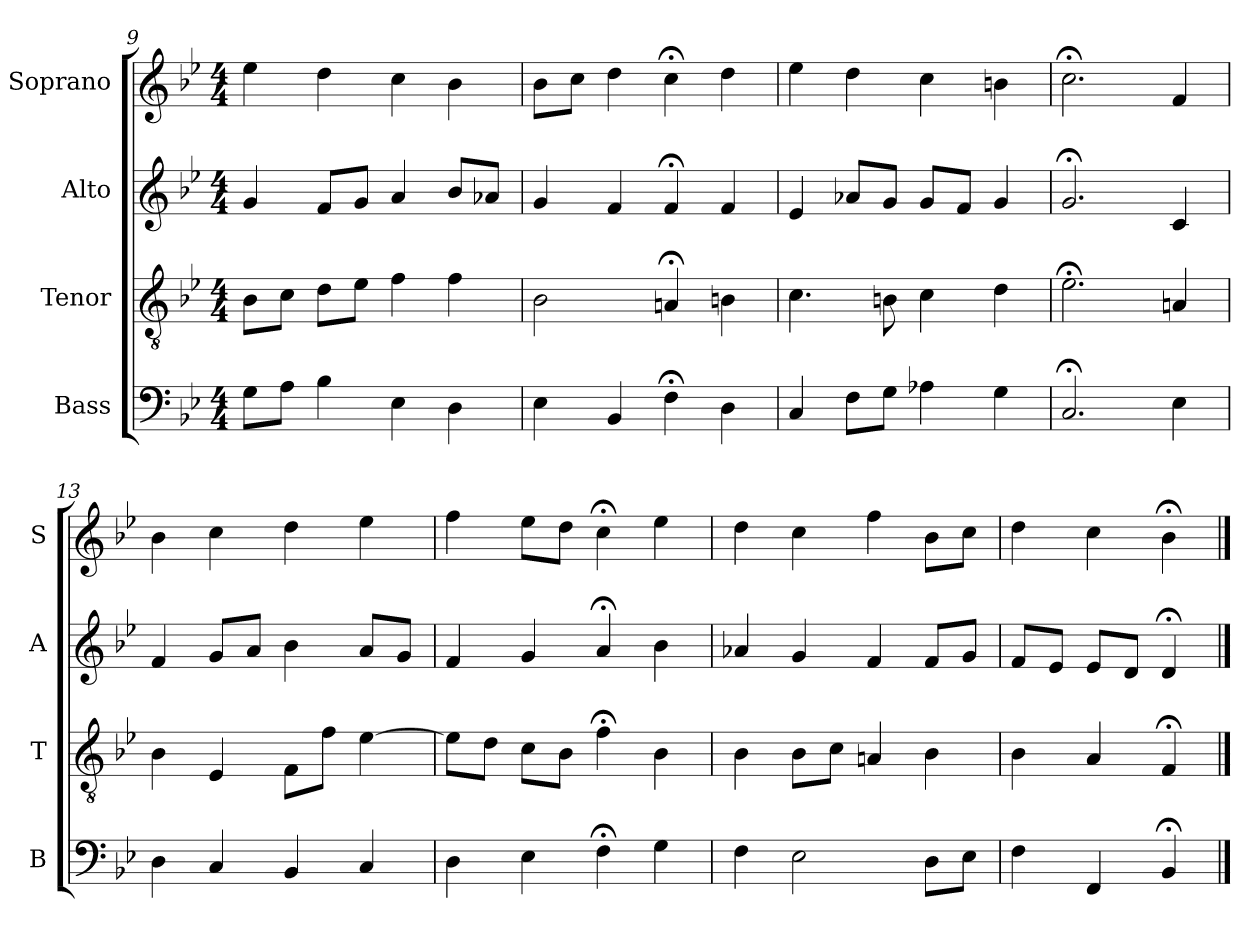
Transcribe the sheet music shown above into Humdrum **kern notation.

**kern	**kern	**kern	**kern
*part4	*part3	*part2	*part1
*staff4	*staff3	*staff2	*staff1
*I"Bass	*I"Tenor	*I"Alto	*I"Soprano
*I'B	*I'T	*I'A	*I'S
*clefF4	*clefGv2	*clefG2	*clefG2
*k[b-e-]	*k[b-e-]	*k[b-e-]	*k[b-e-]
*B-:	*B-:	*B-:	*B-:
*M4/4	*M4/4	*M4/4	*M4/4
=9	=9	=9	=9
8GL	8B-L	4g	4ee-
8AJ	8cJ	.	.
4B-	8dL	8fL	4dd
.	8e-J	8gJ	.
4E-	4f	4a	4cc
4D	4f	8b-L	4b-
.	.	8a-XJ	.
=10	=10	=10	=10
4E-	2B-	4g	8b-L
.	.	.	8ccJ
4BB-	.	4f	4dd
4F;<	4An;<	4f;<	4cc;<
4D	4Bn	4f	4dd
=11	=11	=11	=11
4C	4.c	4e-	4ee-
8FL	.	8a-XL	4dd
8GJ	8Bn	8gJ	.
4A-X	4c	8gL	4cc
.	.	8fJ	.
4G	4d	4g	4bn
=12	=12	=12	=12
2.C;<	2.e-;<	2.g;<	2.cc;<
4E-	4An	4c	4f
=13	=13	=13	=13
4D	4B-	4f	4b-
4C	4E-	8gL	4cc
.	.	8aJ	.
4BB-	8FL	4b-	4dd
.	8fJ	.	.
4C	[4e-	8aL	4ee-
.	.	8gJ	.
=14	=14	=14	=14
4D	8e-L]	4f	4ff
.	8dJ	.	.
4E-	8cL	4g	8ee-L
.	8B-J	.	8ddJ
4F;<	4f;<	4a;<	4cc;<
4G	4B-	4b-	4ee-
=15	=15	=15	=15
4F	4B-	4a-X	4dd
2E-	8B-L	4g	4cc
.	8cJ	.	.
.	4An	4f	4ff
8DL	4B-	8fL	8b-L
8E-J	.	8gJ	8ccJ
=16	=16	=16	=16
4F	4B-	8fL	4dd
.	.	8e-J	.
4FF	4A	8e-L	4cc
.	.	8dJ	.
4BB-;<	4F;<	4d;<	4b-;<
==	==	==	==
*-	*-	*-	*-
